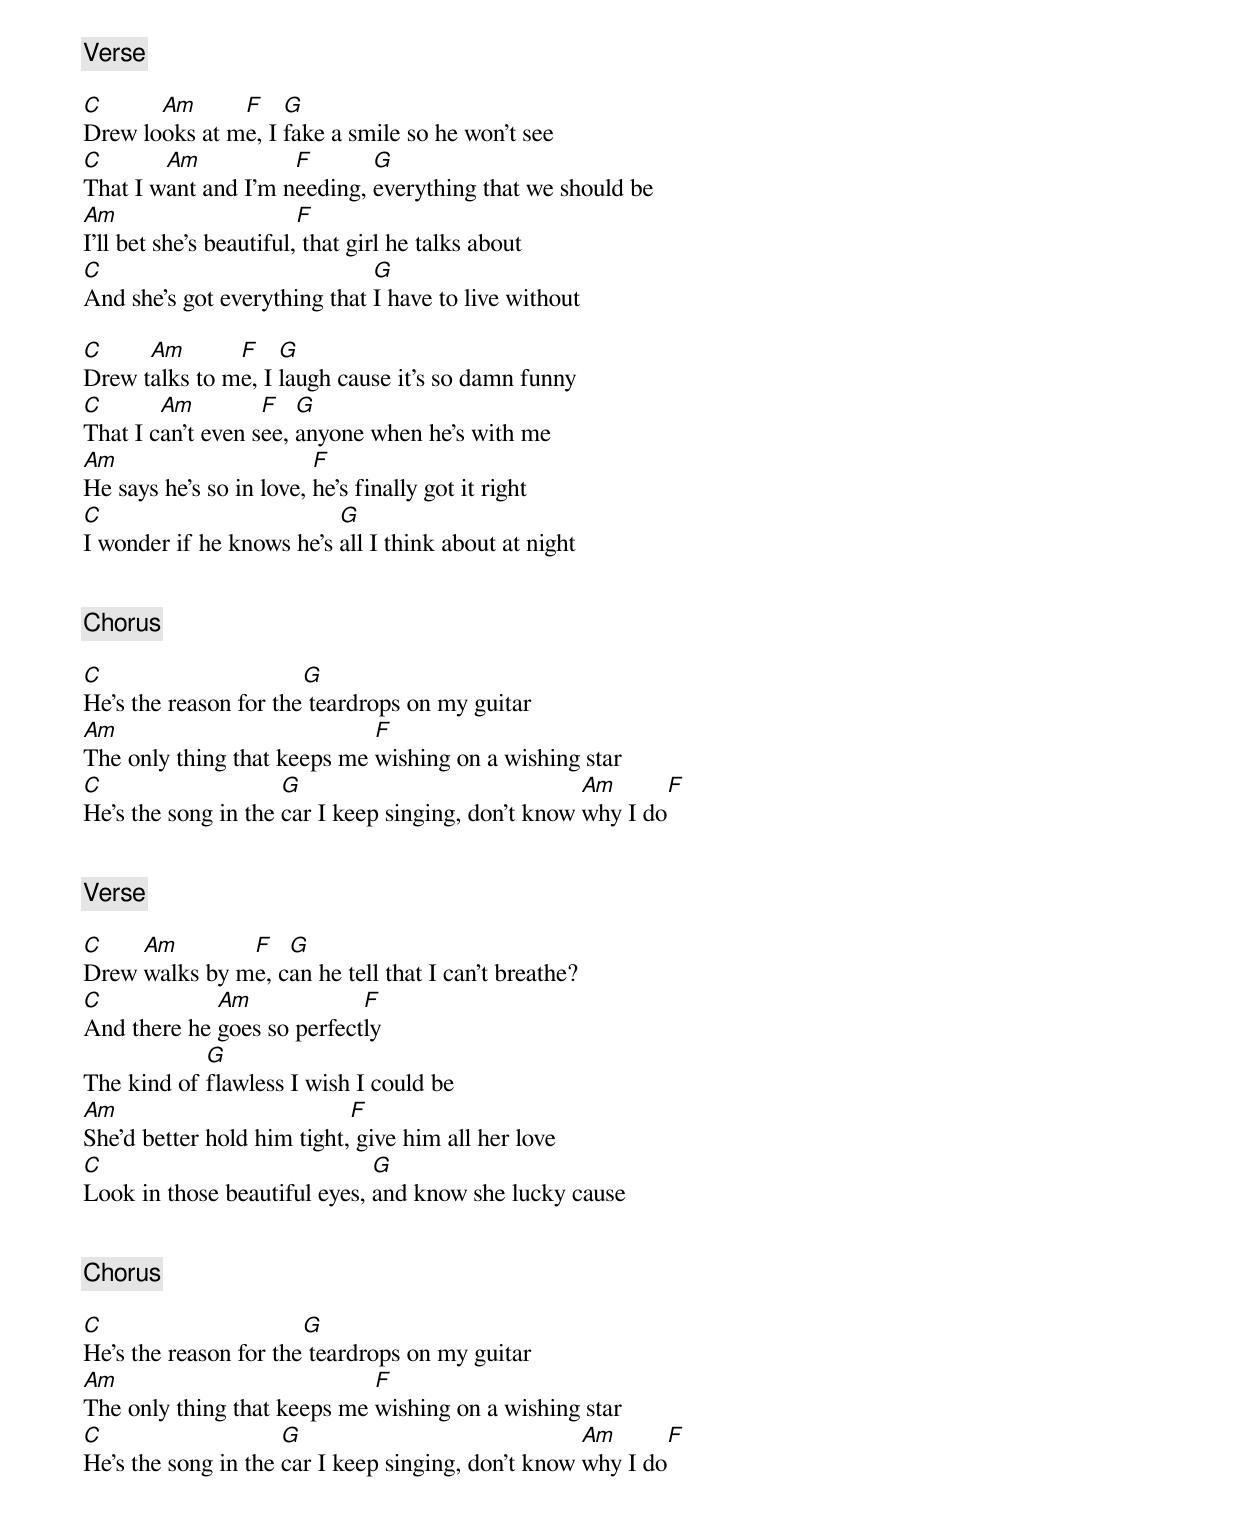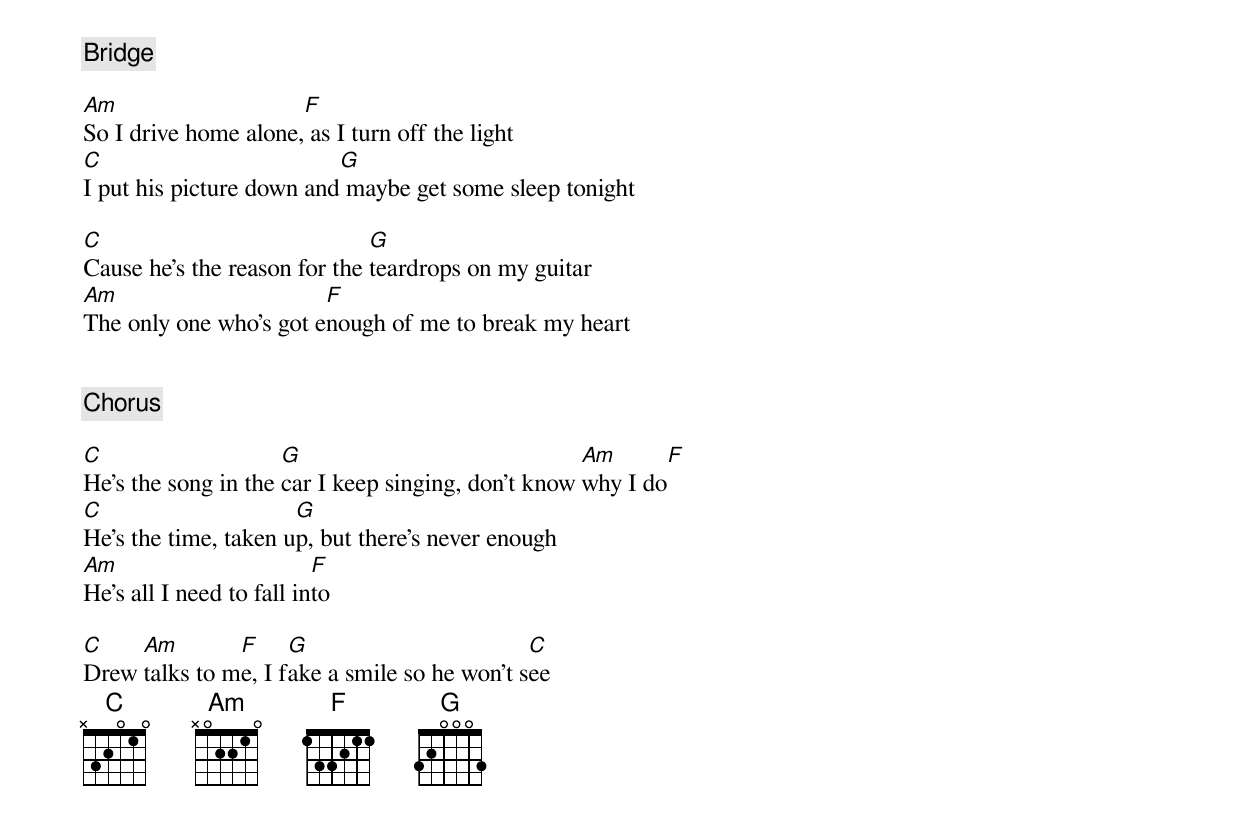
[Verse]

C      Am      F    G
Drew looks at me, I fake a smile so he won't see
C       Am           F       G
That I want and I'm needing, everything that we should be
Am                       F
I'll bet she's beautiful, that girl he talks about
C                             G
And she's got everything that I have to live without

C     Am       F    G
Drew talks to me, I laugh cause it's so damn funny
C       Am         F   G
That I can't even see, anyone when he's with me
Am                       F
He says he's so in love, he's finally got it right
C                         G
I wonder if he knows he's all I think about at night


[Chorus]

C                      G
He's the reason for the teardrops on my guitar
Am                           F
The only thing that keeps me wishing on a wishing star
C                    G                              Am      F
He's the song in the car I keep singing, don't know why I do


[Verse]

C    Am        F   G
Drew walks by me, can he tell that I can't breathe?
C            Am             F
And there he goes so perfectly
            G
The kind of flawless I wish I could be
Am                          F
She'd better hold him tight, give him all her love
C                             G
Look in those beautiful eyes, and know she lucky cause


[Chorus]

C                      G
He's the reason for the teardrops on my guitar
Am                           F
The only thing that keeps me wishing on a wishing star
C                    G                              Am      F
He's the song in the car I keep singing, don't know why I do


[Bridge]

Am                    F
So I drive home alone, as I turn off the light
C                         G
I put his picture down and maybe get some sleep tonight

C                             G
Cause he's the reason for the teardrops on my guitar
Am                      F
The only one who's got enough of me to break my heart


[Chorus]

C                    G                              Am      F
He's the song in the car I keep singing, don't know why I do
C                     G
He's the time, taken up, but there's never enough
Am                        F
He's all I need to fall into

C    Am        F     G                        C
Drew talks to me, I fake a smile so he won't see
